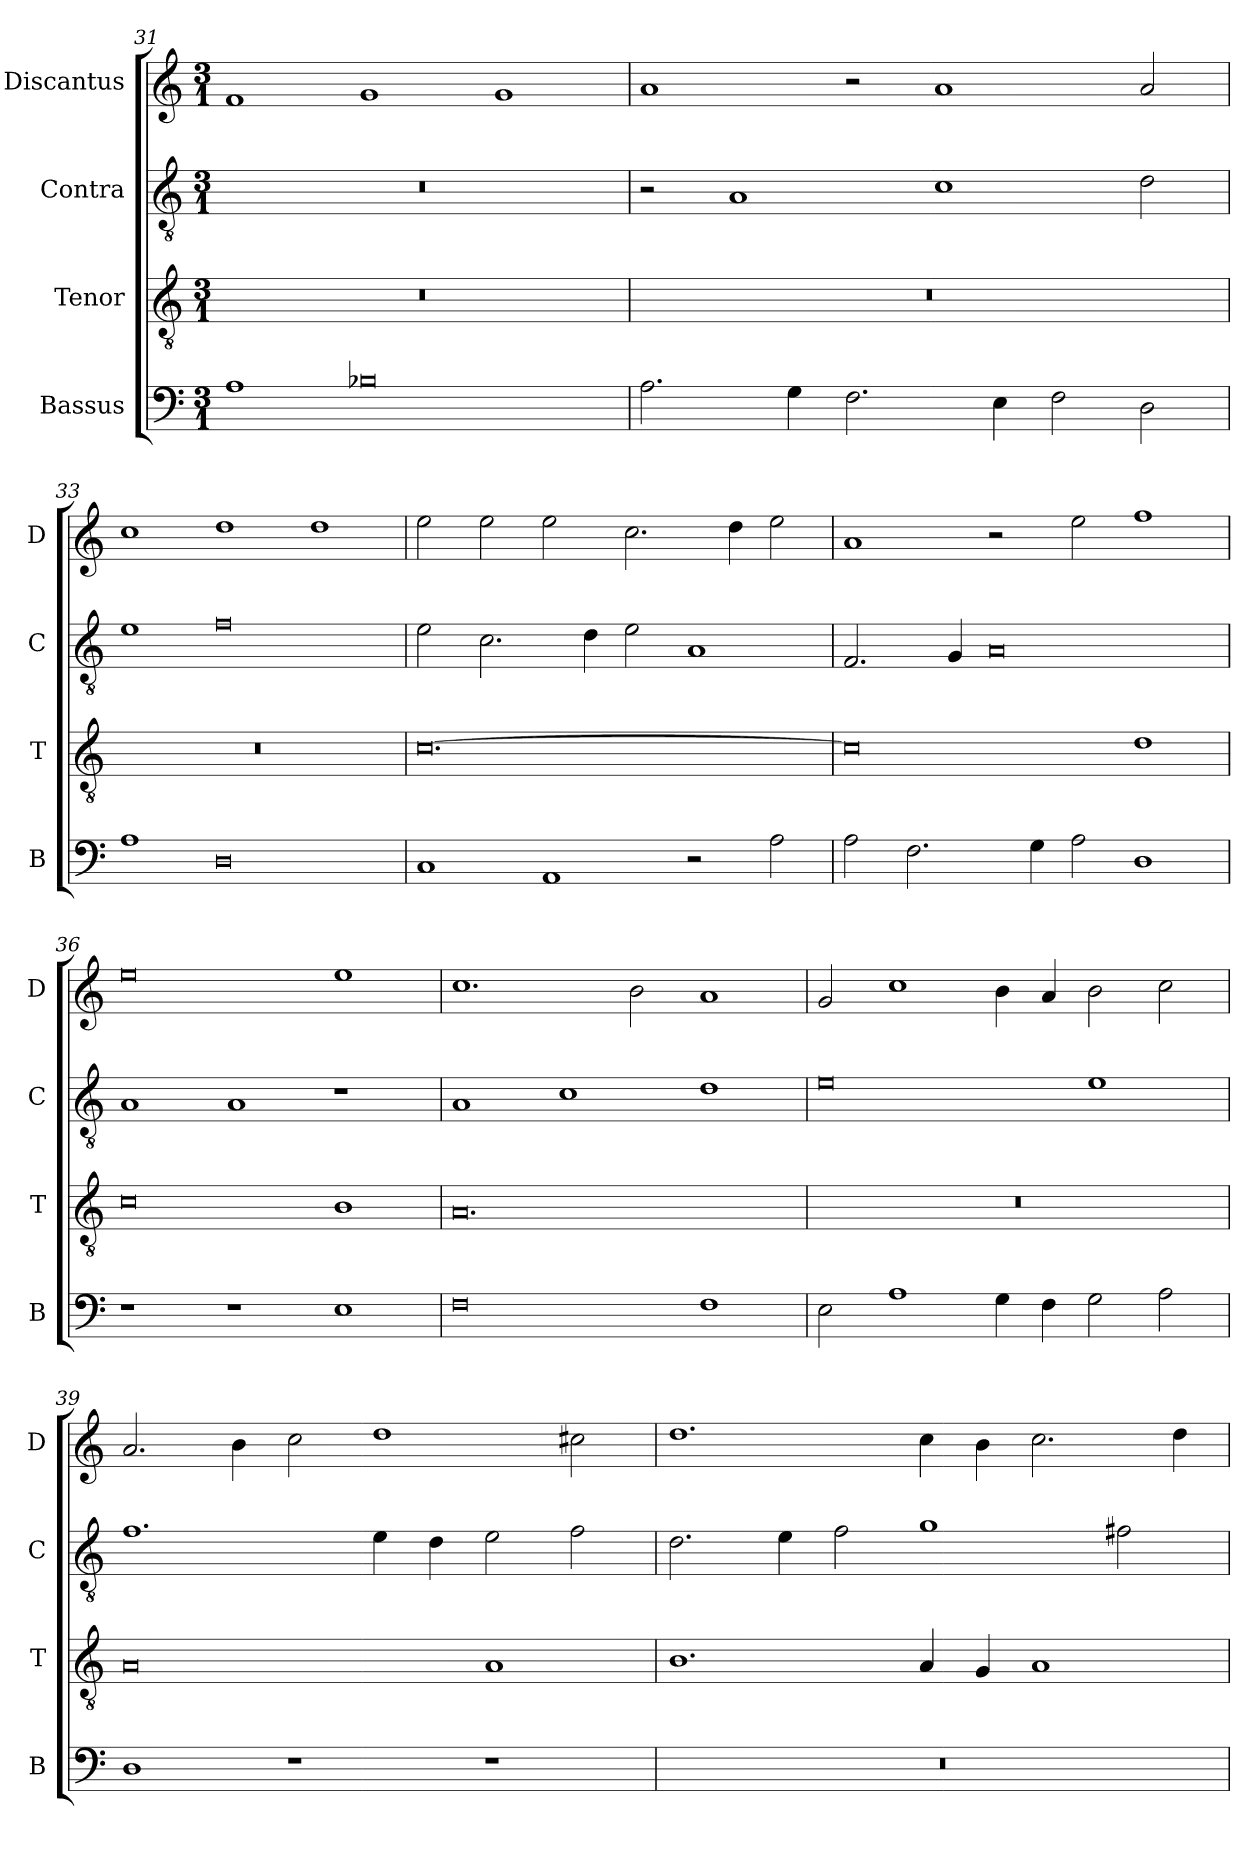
**kern	**kern	**kern	**kern
*part4	*part3	*part2	*part1
*staff4	*staff3	*staff2	*staff1
*I"Bassus	*I"Tenor	*I"Contra	*I"Discantus
*I'B	*I'T	*I'C	*I'D
*clefF4	*clefGv2	*clefGv2	*clefG2
*k[]	*k[]	*k[]	*k[]
*M3/1	*M3/1	*M3/1	*M3/1
=31	=31	=31	=31
1A	0.r	0.r	1f
0B-X	.	.	1g
.	.	.	1g
=32	=32	=32	=32
2.A\	0.r	2r	1a
.	.	1A	.
4G\	.	.	.
2.F\	.	.	2r
.	.	1c	1a
4E\	.	.	.
2F\	.	.	.
2D\	.	2d\	2a/
=33	=33	=33	=33
1A	0.r	1e	1cc
0D	.	0f	1dd
.	.	.	1dd
=34	=34	=34	=34
1C	[0.c	2e\	2ee\
.	.	2.c\	2ee\
1AA	.	.	2ee\
.	.	4d\	.
.	.	2e\	2.cc\
2r	.	1A	.
.	.	.	4dd\
2A\	.	.	2ee\
=35	=35	=35	=35
2A\	0c]	2.F/	1a
2.F\	.	.	.
.	.	4G/	.
.	.	0A	2r
4G\	.	.	.
2A\	.	.	2ee\
1D	1d	.	1ff
=36	=36	=36	=36
1r	0c	1A	0ee
1r	.	1A	.
1E	1B	1r	1ee
=37	=37	=37	=37
0F	0.A	1A	1.cc
.	.	1c	.
.	.	.	2b\
1F	.	1d	1a
=38	=38	=38	=38
2E\	0.r	0e	2g/
1A	.	.	1cc
4G\	.	.	4b\
4F\	.	.	4a/
2G\	.	1e	2b\
2A\	.	.	2cc\
=39	=39	=39	=39
1D	0A	1.f	2.a/
.	.	.	4b\
1r	.	.	2cc\
.	.	4e\	1dd
.	.	4d\	.
1r	1A	2e\	.
.	.	2f\	2cc#X\
=40	=40	=40	=40
0.r	1.B	2.d\	1.dd
.	.	4e\	.
.	.	2f\	.
.	4A/	1g	4cc\
.	4G/	.	4b\
.	1A	.	2.cc\
.	.	2f#X\	.
.	.	.	4dd\
=	=	=	=
*-	*-	*-	*-
